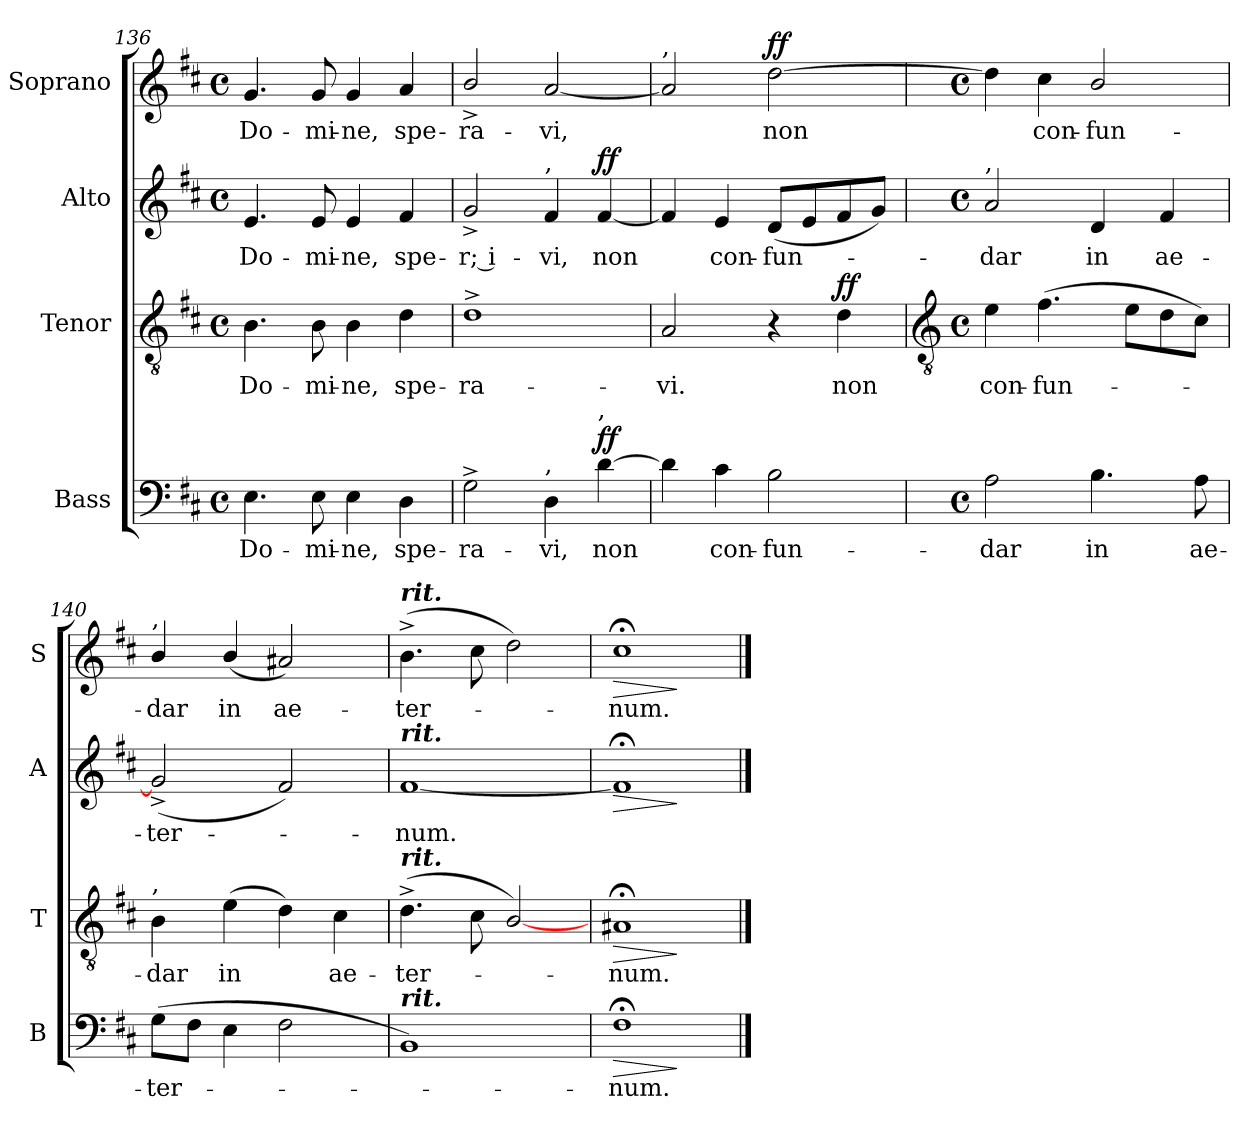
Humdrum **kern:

**kern	**text	**dynam	**kern	**text	**dynam	**kern	**text	**dynam	**kern	**text	**dynam
*part4	*part4	*part4	*part3	*part3	*part3	*part2	*part2	*part2	*part1	*part1	*part1
*staff4	*staff4	*staff4	*staff3	*staff3	*staff3	*staff2	*staff2	*staff2	*staff1	*staff1	*staff1
*I"Bass	*	*	*I"Tenor	*	*	*I"Alto	*	*	*I"Soprano	*	*
*I'B	*	*	*I'T	*	*	*I'A	*	*	*I'S	*	*
*clefF4	*	*	*clefGv2	*	*	*clefG2	*	*	*clefG2	*	*
*k[f#c#]	*	*	*k[f#c#]	*	*	*k[f#c#]	*	*	*k[f#c#]	*	*
*D:	*	*	*D:	*	*	*D:	*	*	*D:	*	*
*M4/4	*	*	*M4/4	*	*	*M4/4	*	*	*M4/4	*	*
*met(c)	*	*	*met(c)	*	*	*met(c)	*	*	*met(c)	*	*
=136	=136	=136	=136	=136	=136	=136	=136	=136	=136	=136	=136
!	!LO:LY:b	!	!	!LO:LY:b	!	!	!LO:LY:b	!	!	!LO:LY:b	!
4.E	Do-	.	4.B	Do-	.	4.e	Do-	.	4.g	Do-	.
!	!LO:LY:b	!	!	!LO:LY:b	!	!	!LO:LY:b	!	!	!LO:LY:b	!
8E	-mi-	.	8B	-mi-	.	8e	-mi-	.	8g	-mi-	.
!	!LO:LY:b	!	!	!LO:LY:b	!	!	!LO:LY:b	!	!	!LO:LY:b	!
4E	-ne,	.	4B	-ne,	.	4e	-ne,	.	4g	-ne,	.
!	!LO:LY:b	!	!	!LO:LY:b	!	!	!LO:LY:b	!	!	!LO:LY:b	!
4D	spe-	.	4d	spe-	.	4f#	spe-	.	4a	spe-	.
=137	=137	=137	=137	=137	=137	=137	=137	=137	=137	=137	=137
!	!LO:LY:b	!	!	!LO:LY:b	!	!	!LO:LY:b	!	!	!LO:LY:b	!
2G^	-ra-	.	1d^	-ra-	.	2g^	-r; i-	.	2b^/	-ra-	.
!	!	!	!	!	!	!LO:TX:a:t=,	!	!	!	!	!
!LO:TX:a:t=,	!	!	!	!	!	!	!	!	!	!	!
!	!LO:LY:b	!	!	!	!	!	!LO:LY:b	!	!	!LO:LY:b	!
4D	-vi,	.	.	.	.	4f#	-vi,	.	[2a	-vi,	.
!LO:TX:a:t=,	!	!	!	!	!	!	!	!	!	!	!
!	!LO:LY:b	!LO:DY:b	!	!	!	!	!LO:LY:b	!LO:DY:b	!	!	!
[4d	non	ff	.	.	.	[4f#	non	ff	.	.	.
=138	=138	=138	=138	=138	=138	=138	=138	=138	=138	=138	=138
!	!	!	!	!	!	!	!	!	!LO:TX:a:t=,	!	!
!	!	!	!	!LO:LY:b	!	!	!	!	!	!	!
4d]	.	.	2A	-vi.	.	4f#]	.	.	2a]	.	.
!	!LO:LY:b	!	!	!	!	!	!LO:LY:b	!	!	!	!
4c#	con-	.	.	.	.	4e	con-	.	.	.	.
!	!LO:LY:b	!	!	!	!	!	!LO:LY:b	!	!	!LO:LY:b	!LO:DY:b
2B	-fun-	.	4r	.	.	(<8dL	-fun-	.	[2dd	non	ff
.	.	.	.	.	.	8e	.	.	.	.	.
!	!	!	!	!LO:LY:b	!LO:DY:b	!	!	!	!	!	!
.	.	.	4d	non	ff	8f#	.	.	.	.	.
.	.	.	.	.	.	8gJ)	.	.	.	.	.
!!LO:LB:g=z
=139	=139	=139	=139	=139	=139	=139	=139	=139	=139	=139	=139
*	*	*	*clefGv2	*	*	*	*	*	*	*	*
*M4/4	*	*	*M4/4	*	*	*M4/4	*	*	*M4/4	*	*
*met(c)	*	*	*met(c)	*	*	*met(c)	*	*	*met(c)	*	*
!	!	!	!	!	!	!LO:TX:a:t=,	!	!	!	!	!
!	!LO:LY:b	!	!	!LO:LY:b	!	!	!LO:LY:b	!	!	!	!
2A	-dar	.	4e	con-	.	2a	dar	.	4dd]	.	.
!	!	!	!	!LO:LY:b	!	!	!	!	!	!LO:LY:b	!
.	.	.	(>4.f#	-fun-	.	.	.	.	4cc#	con-	.
!	!LO:LY:b	!	!	!	!	!	!LO:LY:b	!	!	!LO:LY:b	!
4.B	in	.	.	.	.	4d	in	.	2b/	-fun-	.
.	.	.	8eL	.	.	.	.	.	.	.	.
!	!	!	!	!	!	!	!LO:LY:b	!	!	!	!
.	.	.	8d	.	.	4f#	ae-	.	.	.	.
!	!LO:LY:b	!	!	!	!	!	!	!	!	!	!
8A	ae-	.	8c#J)	.	.	.	.	.	.	.	.
=140	=140	=140	=140	=140	=140	=140	=140	=140	=140	=140	=140
!	!	!	!	!	!	!	!	!	!LO:TX:a:t=,	!	!
!	!	!	!LO:TX:a:t=,	!	!	!	!	!	!	!	!
!	!LO:LY:b	!	!	!LO:LY:b	!	!	!LO:LY:b	!	!	!LO:LY:b	!
(>8GL	-ter-	.	4B	dar	.	(<2g^]	-ter-	.	4b/	-dar	.
8F#J	.	.	.	.	.	.	.	.	.	.	.
!	!	!	!	!LO:LY:b	!	!	!	!	!	!LO:LY:b	!
4E	.	.	(>4e	in	.	.	.	.	(<4b/	in	.
!	!	!	!	!	!	!	!	!	!	!LO:LY:b	!
2F#	.	.	4d)	.	.	2f#)	.	.	2a#X)	ae-	.
!	!	!	!	!LO:LY:b	!	!	!	!	!	!	!
.	.	.	4c#	ae-	.	.	.	.	.	.	.
=141	=141	=141	=141	=141	=141	=141	=141	=141	=141	=141	=141
!	!	!	!	!	!	!	!	!	!LO:TX:a:Bi:t=rit.	!	!
!	!	!	!	!	!	!LO:TX:a:Bi:t=rit.	!	!	!	!	!
!	!	!	!LO:TX:a:Bi:t=rit.	!	!	!	!	!	!	!	!
!LO:TX:a:Bi:t=rit.	!	!	!	!	!	!	!	!	!	!	!
!	!	!	!	!LO:LY:b	!	!	!LO:LY:b	!	!	!LO:LY:b	!
1BB)	.	.	(>4.d^	-ter-	.	[1f#	num.	.	(>4.b^	-ter-	.
.	.	.	8c#	.	.	.	.	.	8cc#	.	.
.	.	.	[2B/)	.	.	.	.	.	2dd)	.	.
=142	=142	=142	=142	=142	=142	=142	=142	=142	=142	=142	=142
!	!LO:LY:b	!LO:HP:b	!	!LO:LY:b	!LO:HP:b	!	!	!LO:HP:b	!	!LO:LY:b	!LO:HP:b
1F#;<	num.	>	1A#X;<	num.	>	1f#;<]	.	>	1cc#;<	num.	>
.	.	]	.	.	]	.	.	]	.	.	]
==	==	==	==	==	==	==	==	==	==	==	==
*-	*-	*-	*-	*-	*-	*-	*-	*-	*-	*-	*-
